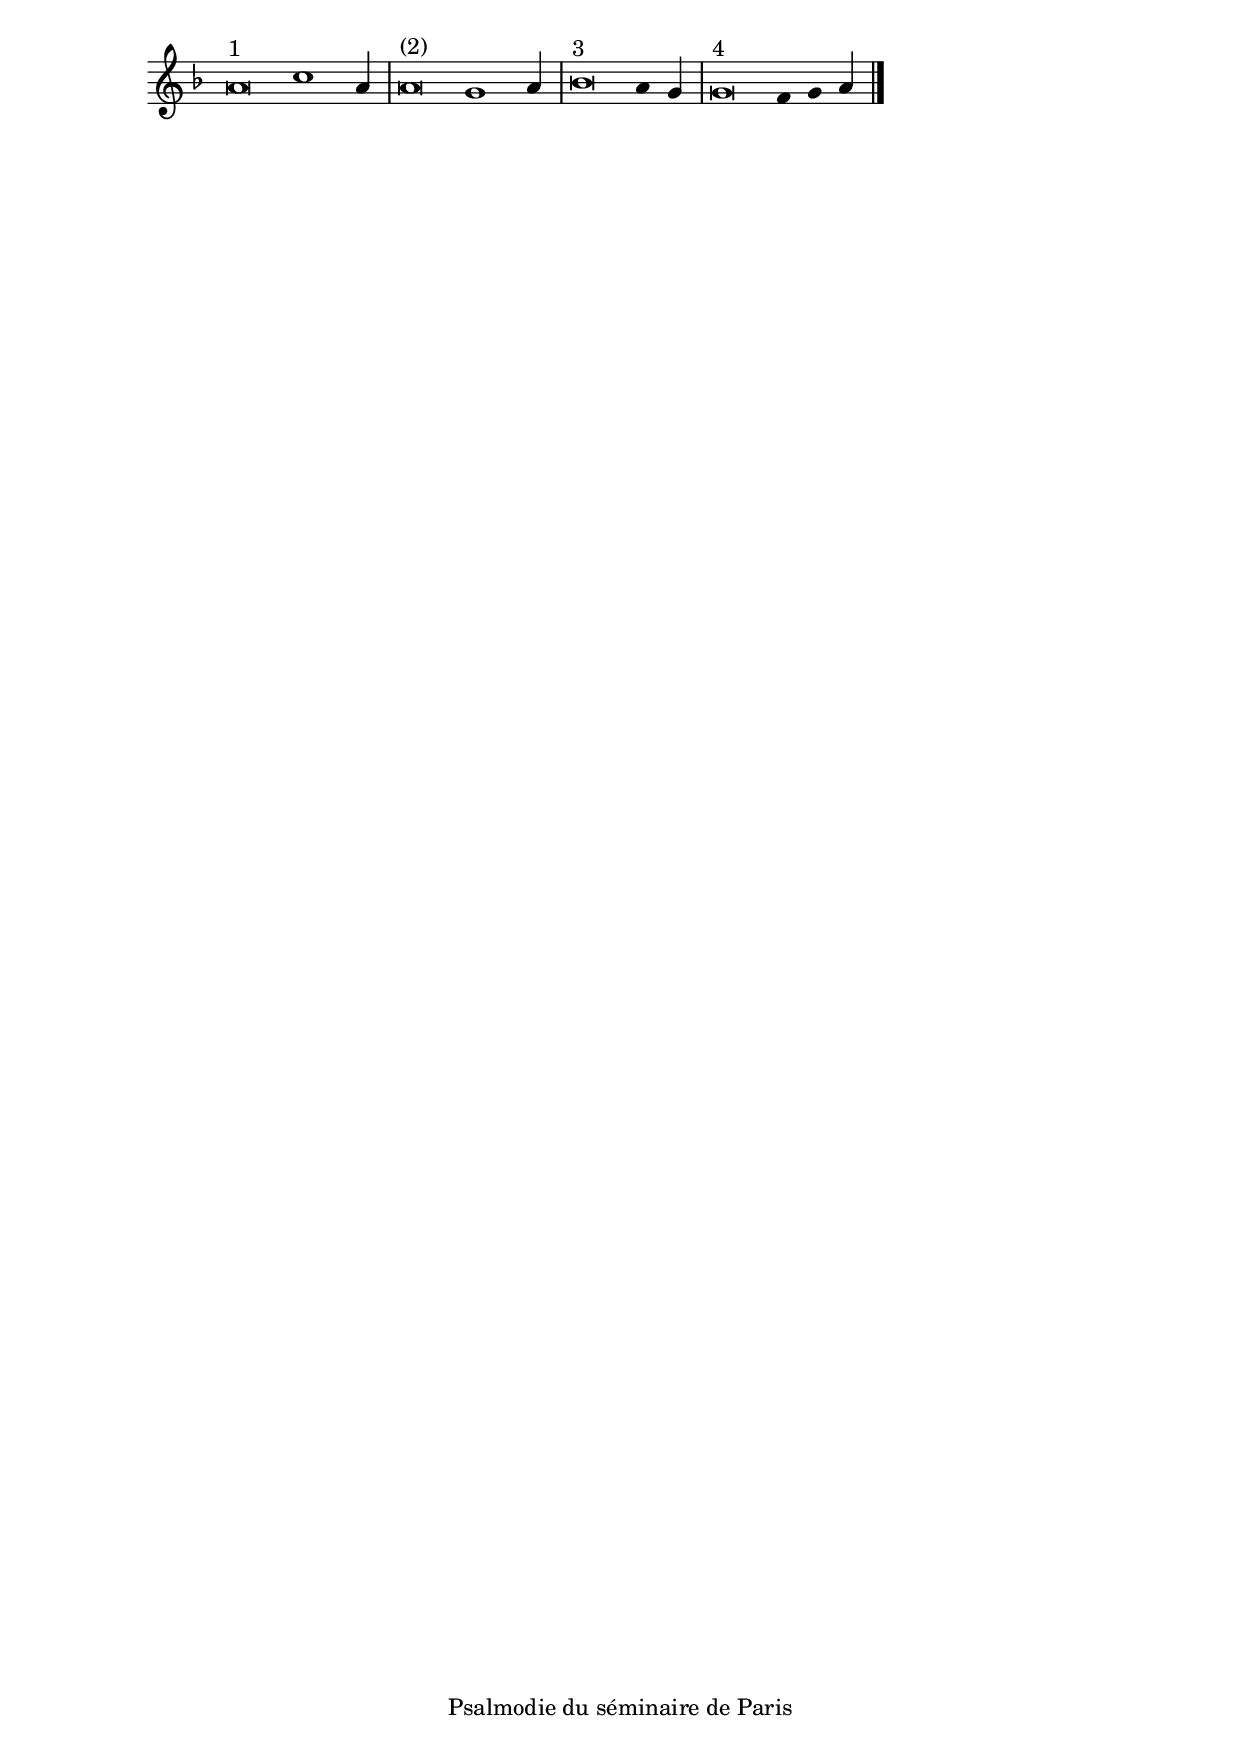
\version "2.20.0"
\language "italiano"

stemOff = \hide Staff.Stem
stemOn  = \undo \stemOff

\header {
  %title = "Psaume 145"
  %tagline = ##f
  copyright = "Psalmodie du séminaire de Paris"
}

\score {
  \new Staff \with { \remove "Time_signature_engraver" }
  \relative
  {
    \key fa \major
    \cadenzaOn
    \stemOff la'\breve^\markup{1} do1 \stemOn la4
    \bar "|"
    \stemOff la\breve^\markup{(2)} sol1 \stemOn la4
    \bar "|"
    \stemOff sib\breve^\markup{3} la4 \stemOn sol4
    \bar "|"
    \stemOff sol\breve^\markup{4} fa4 sol4 \stemOn la4
    \bar "|."
  }
}